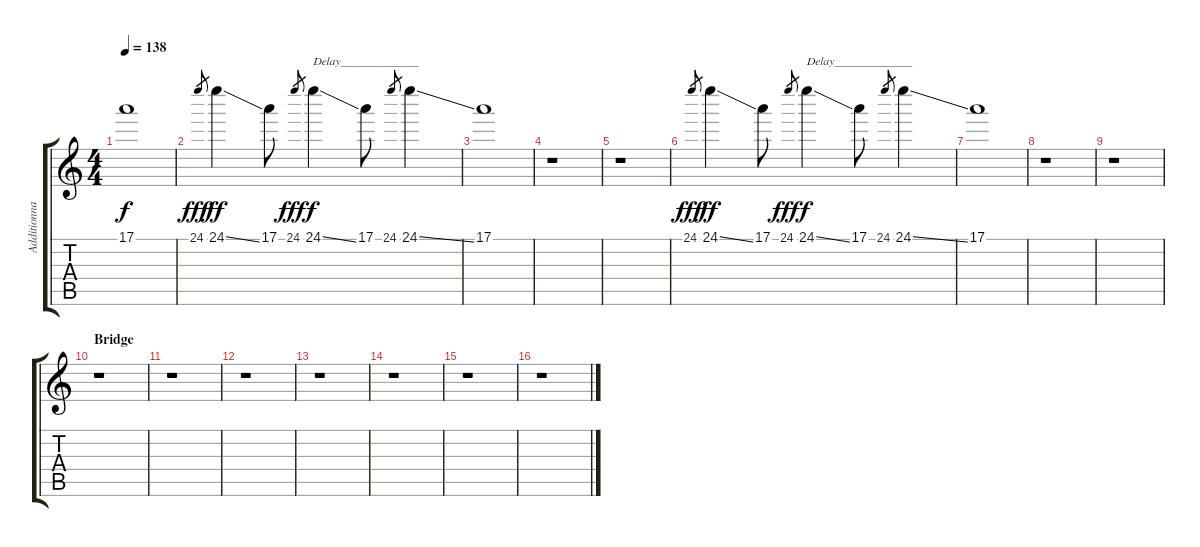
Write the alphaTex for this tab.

\track ("Additionnal Guitar" "Additionna") {instrument distortionguitar}
\staff {score tabs}
\tuning (E4 B3 G3 D3 A2 E2) {hide}
\ts (4 4)
\tempo 138
\clef g2
\ks c
17.1.1{dy f} |
24.1.8{gr dy fff} 24.1{ss}.4{dy ff volume 14} 17.1.8 24.1.8{gr dy fff} 24.1{ss}.4{txt "Delay_____________" dy f} 17.1.8 24.1.8{gr} 24.1{ss}.4 |
17.1.1 |
r.1 |
r.1 |
24.1.8{gr dy fff} 24.1{ss}.4{dy ff volume 14} 17.1.8 24.1.8{gr dy fff} 24.1{ss}.4{txt "Delay_____________" dy f} 17.1.8 24.1.8{gr} 24.1{ss}.4 |
17.1.1 |
r.1 |
r.1 |
\section ("" "Bridge")
r.1 |
r.1 |
r.1 |
r.1 |
r.1 |
r.1 |
r.1
